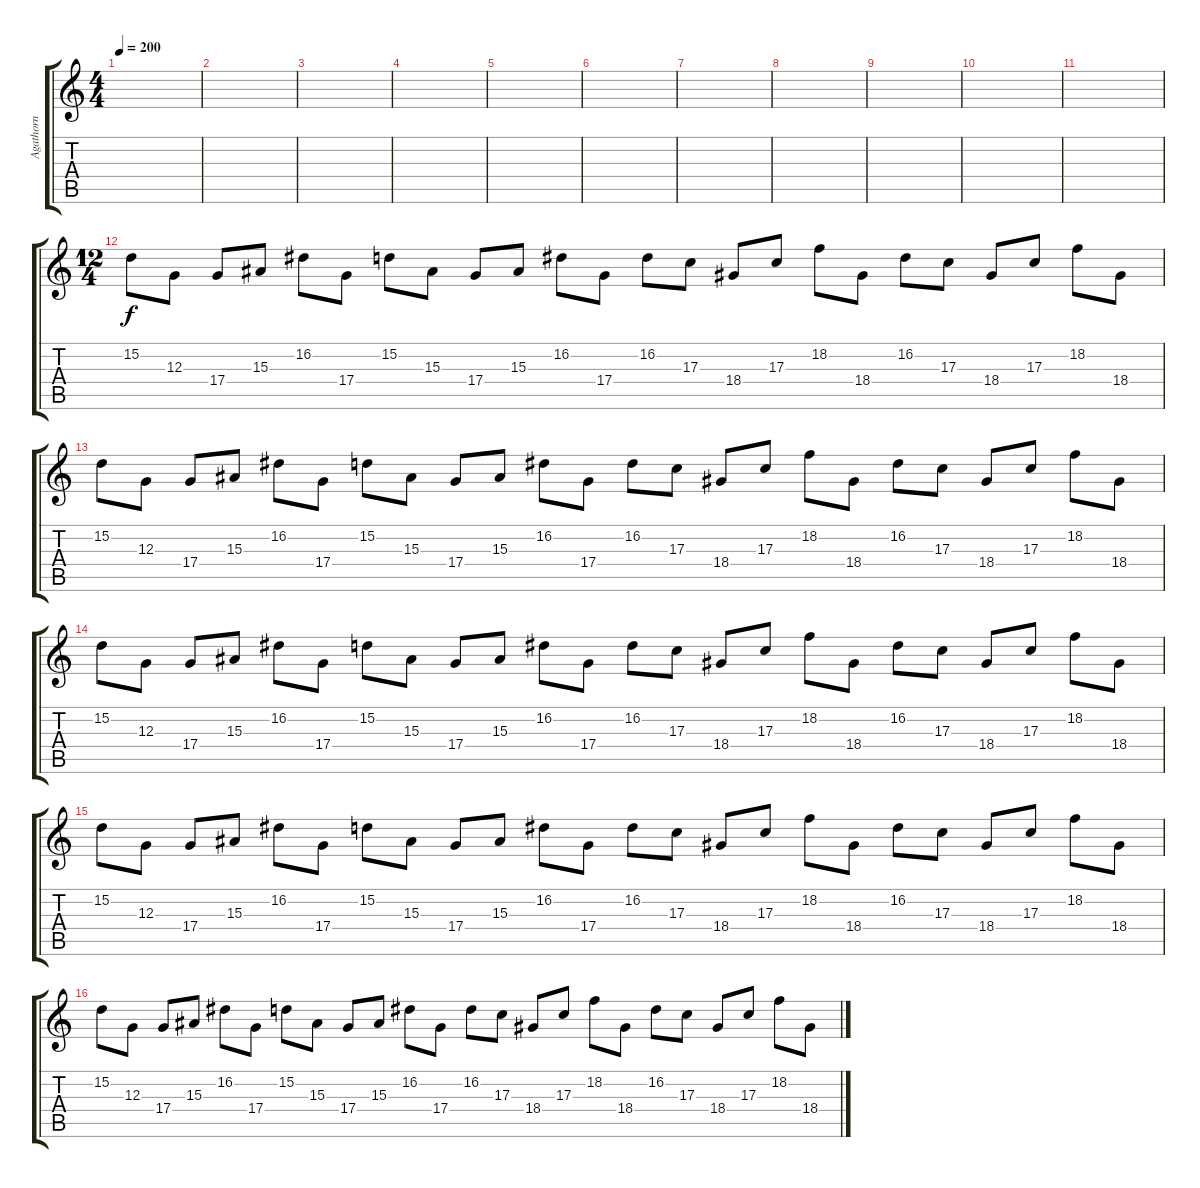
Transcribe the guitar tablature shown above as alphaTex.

\track ("Agathorn" "Agathorn") {instrument choiraahs}
\staff {score tabs}
\tuning (E4 B3 G3 D3 A2 E2) {hide}
\ts (4 4)
\tempo 200
\clef g2
\ks c
|
|
|
|
|
|
|
|
|
|
|
\ts (12 4)
15.2.8{volume 14 instrument stringensemble1} 12.3.8 17.4.8 15.3.8 16.2.8 17.4.8 15.2.8 15.3.8 17.4.8 15.3.8 16.2.8 17.4.8 16.2.8 17.3.8 18.4.8 17.3.8 18.2.8 18.4.8 16.2.8 17.3.8 18.4.8 17.3.8 18.2.8 18.4.8 |
15.2.8 12.3.8 17.4.8 15.3.8 16.2.8 17.4.8 15.2.8 15.3.8 17.4.8 15.3.8 16.2.8 17.4.8 16.2.8 17.3.8 18.4.8 17.3.8 18.2.8 18.4.8 16.2.8 17.3.8 18.4.8 17.3.8 18.2.8 18.4.8 |
15.2.8 12.3.8 17.4.8 15.3.8 16.2.8 17.4.8 15.2.8 15.3.8 17.4.8 15.3.8 16.2.8 17.4.8 16.2.8 17.3.8 18.4.8 17.3.8 18.2.8 18.4.8 16.2.8 17.3.8 18.4.8 17.3.8 18.2.8 18.4.8 |
15.2.8 12.3.8 17.4.8 15.3.8 16.2.8 17.4.8 15.2.8 15.3.8 17.4.8 15.3.8 16.2.8 17.4.8 16.2.8 17.3.8 18.4.8 17.3.8 18.2.8 18.4.8 16.2.8 17.3.8 18.4.8 17.3.8 18.2.8 18.4.8 |
15.2.8 12.3.8 17.4.8 15.3.8 16.2.8 17.4.8 15.2.8 15.3.8 17.4.8 15.3.8 16.2.8 17.4.8 16.2.8 17.3.8 18.4.8 17.3.8 18.2.8 18.4.8 16.2.8 17.3.8 18.4.8 17.3.8 18.2.8 18.4.8
